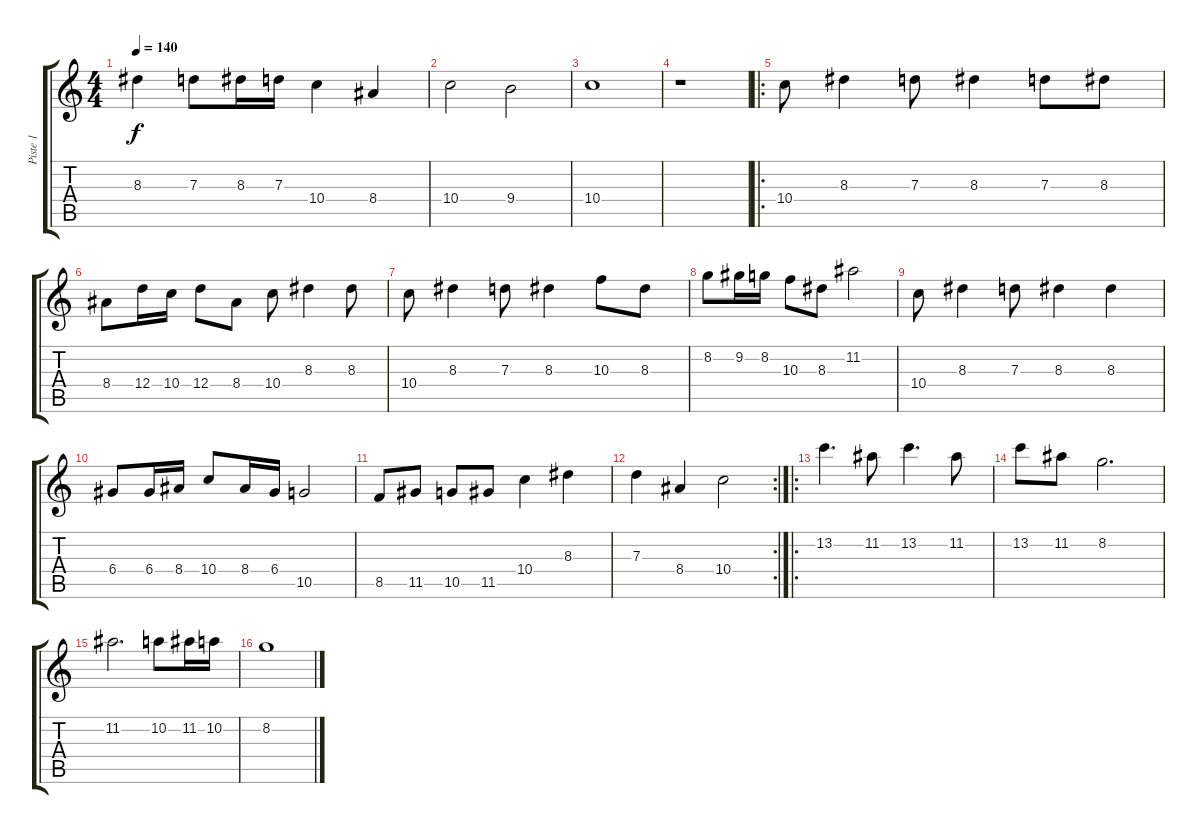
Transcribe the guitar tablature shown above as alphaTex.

\track ("Piste 1" "Piste 1") {instrument overdrivenguitar}
\staff {score tabs}
\tuning (E4 B3 G3 D3 A2 E2) {hide}
\ts (4 4)
\tempo 140
\clef g2
\ks c
8.3.4{dy f} 7.3.8 8.3.16 7.3.16 10.4.4 8.4.4 |
10.4.2 9.4.2 |
10.4.1 |
r.1 |
\ro
10.4.8 8.3.4 7.3.8 8.3.4 7.3.8 8.3.8 |
8.4.8 12.4.16 10.4.16 12.4.8 8.4.8 10.4.8 8.3.4 8.3.8 |
10.4.8 8.3.4 7.3.8 8.3.4 10.3.8 8.3.8 |
8.2.8 9.2.16 8.2.16 10.3.8 8.3.8 11.2.2 |
10.4.8 8.3.4 7.3.8 8.3.4 8.3.4 |
6.4.8 6.4.16 8.4.16 10.4.8 8.4.16 6.4.16 10.5.2 |
8.5.8 11.5.8 10.5.8 11.5.8 10.4.4 8.3.4 |
\rc 2
7.3.4 8.4.4 10.4.2 |
\ro
13.2.4{d} 11.2.8 13.2.4{d} 11.2.8 |
13.2.8 11.2.8 8.2.2{d} |
11.2.2{d} 10.2.8 11.2.16 10.2.16 |
8.2.1
